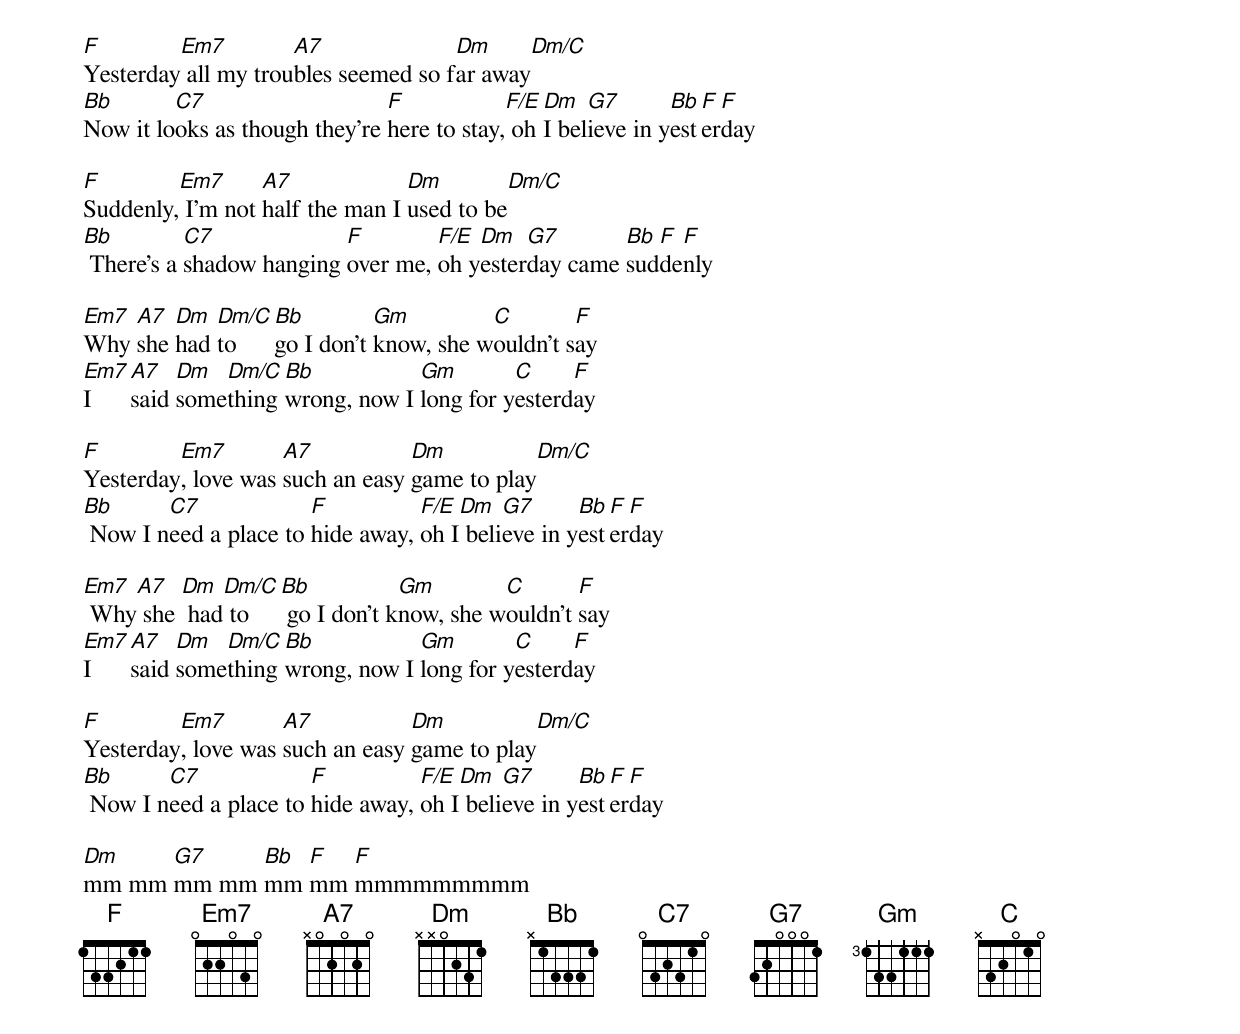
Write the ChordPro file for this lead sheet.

[F]Yesterday[Em7] all my trou[A7]bles seemed so f[Dm]ar away[Dm/C]
[Bb]Now it lo[C7]oks as though they're [F]here to stay,[F/E] oh [Dm]I bel[G7]ieve in y[Bb]est[F]er[F]day

[F]Suddenly,[Em7] I'm not [A7]half the man I [Dm]used to be[Dm/C]
[Bb] There's a [C7]shadow hanging [F]over me, [F/E]oh y[Dm]ester[G7]day came [Bb]sud[F]de[F]nly

[Em7]Why [A7]she [Dm]had [Dm/C]to [Bb]go I don't [Gm]know, she w[C]ouldn't s[F]ay
[Em7]I [A7]said [Dm]some[Dm/C]thing [Bb]wrong, now I [Gm]long for y[C]esterd[F]ay

[F]Yesterday[Em7], love was [A7]such an easy [Dm]game to play[Dm/C]
[Bb] Now I n[C7]eed a place to [F]hide away, [F/E]oh I[Dm] beli[G7]eve in y[Bb]est[F]er[F]day

[Em7] Why[A7] she [Dm] had[Dm/C] to [Bb] go I don't k[Gm]now, she w[C]ouldn't [F]say
[Em7]I [A7]said [Dm]some[Dm/C]thing [Bb]wrong, now I [Gm]long for y[C]esterd[F]ay

[F]Yesterday[Em7], love was [A7]such an easy [Dm]game to play[Dm/C]
[Bb] Now I n[C7]eed a place to [F]hide away, [F/E]oh I[Dm] beli[G7]eve in y[Bb]est[F]er[F]day

[Dm]mm mm [G7]mm mm [Bb]mm [F]mm [F]mmmmmmmmm
